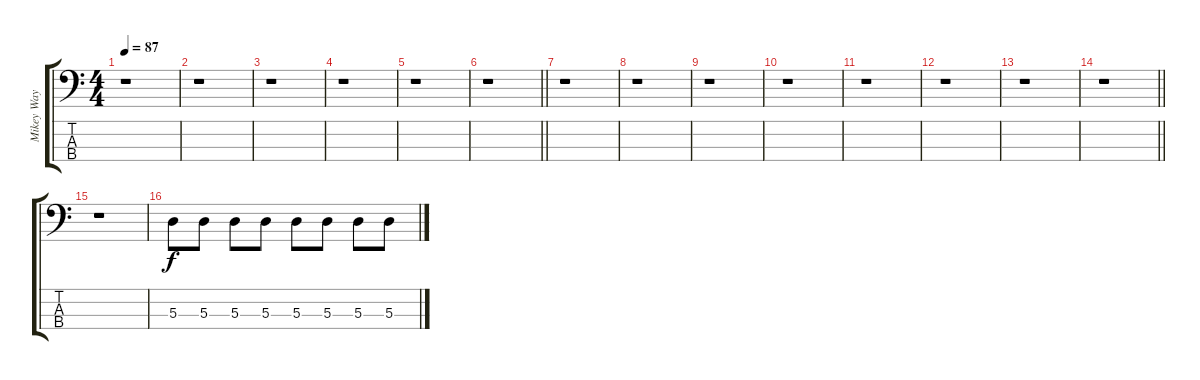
\track ("Mikey Way [Bass]" "Mikey Way ") {instrument electricbasspick}
\staff {score tabs}
\tuning (G2 D2 A1 E1) {hide}
\ts (4 4)
\tempo 87
\clef f4
\ks c
r.1{dy f} |
r.1 |
r.1 |
r.1 |
r.1 |
\barLineRight lightlight
r.1 |
r.1 |
r.1 |
r.1 |
r.1 |
r.1 |
r.1 |
r.1 |
\barLineRight lightlight
r.1 |
r.1 |
5.3.8 5.3.8 5.3.8 5.3.8 5.3.8 5.3.8 5.3.8 5.3.8
